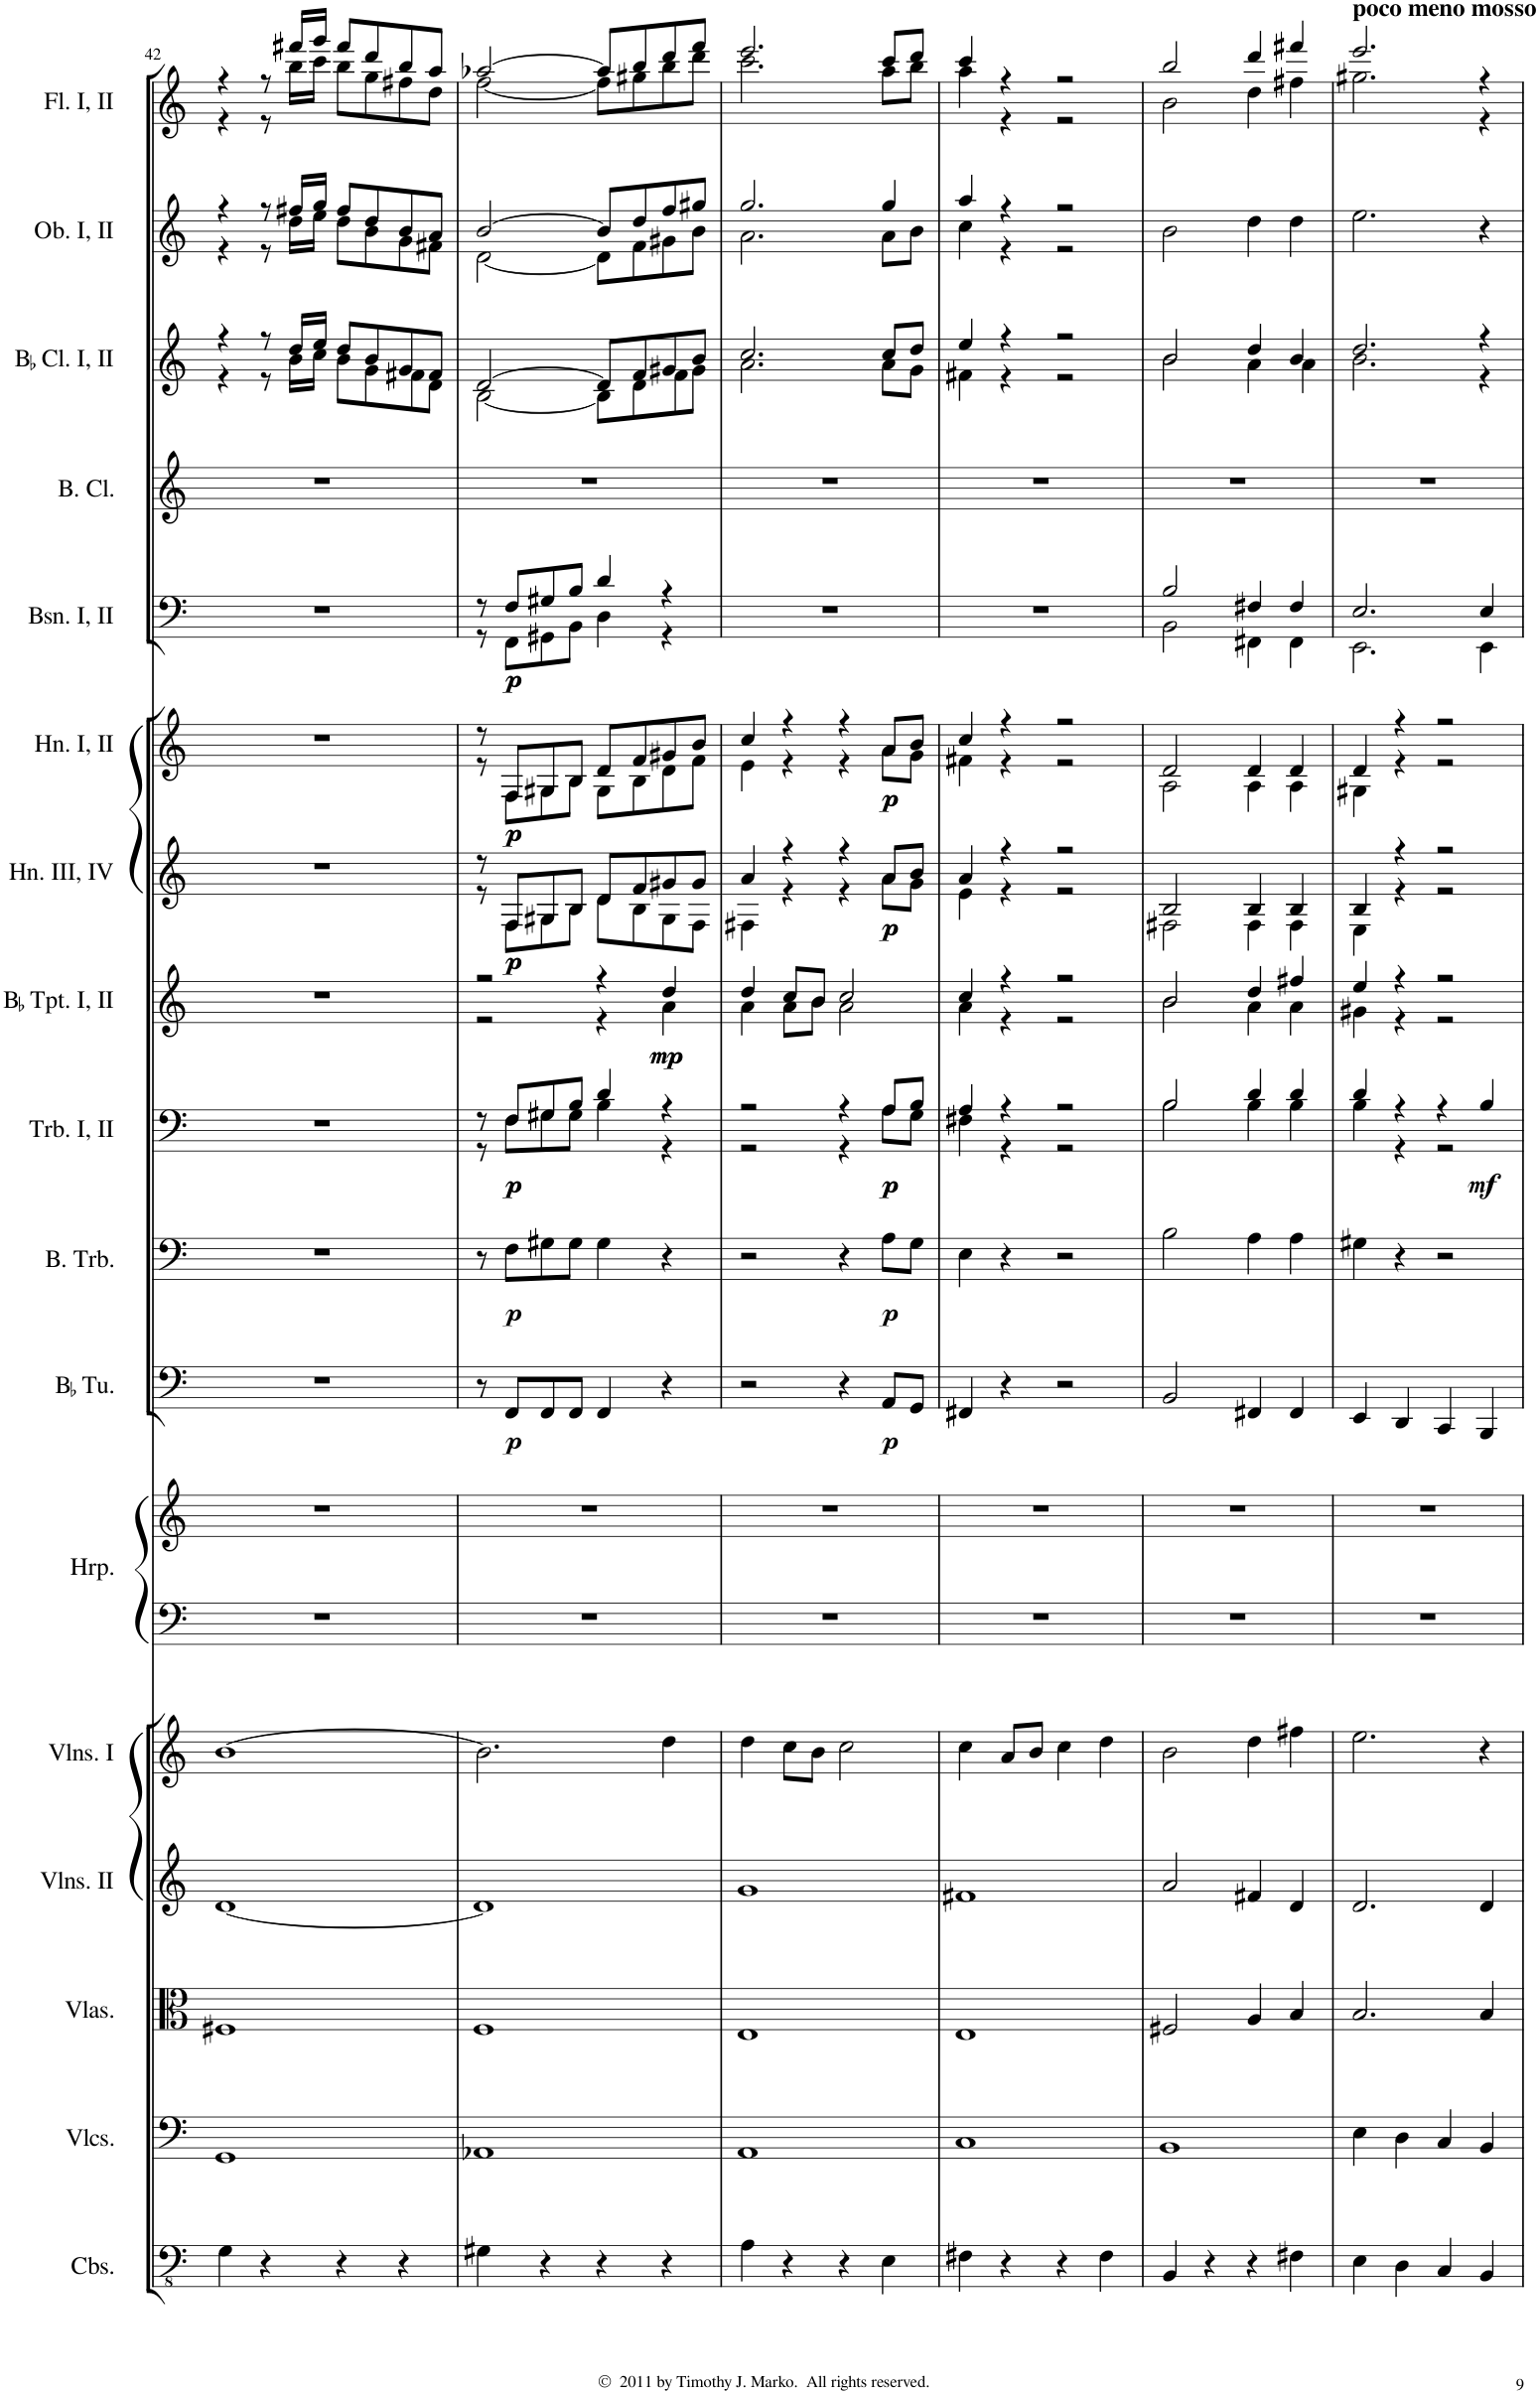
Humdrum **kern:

**kern	**kern	**kern	**kern	**kern	**kern	**kern	**kern	**dynam	**kern	**dynam	**kern	**dynam	**kern	**dynam	**kern	**dynam	**kern	**dynam	**kern	**dynam	**kern	**kern	**kern	**kern
*part17	*part16	*part15	*part14	*part13	*part12	*part12	*part11	*part11	*part10	*part10	*part9	*part9	*part8	*part8	*part7	*part7	*part6	*part6	*part5	*part5	*part4	*part3	*part2	*part1
*staff18	*staff17	*staff16	*staff15	*staff14	*staff13	*staff12	*staff11	*staff11	*staff10	*staff10	*staff9	*staff9	*staff8	*staff8	*staff7	*staff7	*staff6	*staff6	*staff5	*staff5	*staff4	*staff3	*staff2	*staff1
*I"Contrabasses	*I"Violoncellos	*I"Violas	*I"Violins II	*I"Violins I	*I"Harp	*	*I"BaccidentalFlat Tuba	*	*I"Bass Trombone	*	*I"Trombone I &amp; II	*	*I"BaccidentalFlat Trumpet I &amp; II	*	*I"Horn III &amp; IV	*	*I"Horn I &amp; II	*	*I"Bassoon I &amp; II	*	*I"Bass Clarinet	*I"BaccidentalFlat Clarinet I &amp; II	*I"Oboe I &amp; II	*I"Flute I &amp; II
*I'Cbs.	*I'Vlcs.	*I'Vlas.	*I'Vlns. II	*I'Vlns. I	*I'Hrp.	*	*I'BaccidentalFlat Tu.	*	*I'B. Trb.	*	*I'Trb. I, II	*	*I'BaccidentalFlat Tpt. I, II	*	*I'Hn. III, IV	*	*I'Hn. I, II	*	*I'Bsn. I, II	*	*I'B. Cl.	*I'BaccidentalFlat Cl. I, II	*I'Ob. I, II	*I'Fl. I, II
!!LO:PB:g=z
*clefFv4	*clefF4	*clefC3	*clefG2	*clefG2	*clefF4	*clefG2	*clefF4	*	*clefF4	*	*clefF4	*	*clefG2	*	*clefG2	*	*clefG2	*	*clefF4	*	*clefG2	*clefG2	*clefG2	*clefG2
*	*	*	*	*	*	*	*	*	*	*	*	*	*ITrd1c2	*	*ITrd4c7	*	*ITrd4c7	*	*	*	*ITrd8c14	*ITrd1c2	*	*
*k[]	*k[]	*k[]	*k[]	*k[]	*k[]	*k[]	*k[]	*	*k[]	*	*k[]	*	*k[]	*	*k[]	*	*k[]	*	*k[]	*	*k[]	*k[]	*k[]	*k[]
=42	=42	=42	=42	=42	=42	=42	=42	=42	=42	=42	=42	=42	=42	=42	=42	=42	=42	=42	=42	=42	=42	=42	=42	=42
*	*	*	*	*	*	*	*	*	*	*	*	*	*	*	*	*	*	*	*	*	*	*^	*^	*^
4GG\	1GG	1F#X	[1d	[1b	1r	1r	1r	.	1r	.	1r	.	1r	.	1r	.	1r	.	1r	.	1r	4r	4r	4r	4r	4r	4r
4r	.	.	.	.	.	.	.	.	.	.	.	.	.	.	.	.	.	.	.	.	.	8r	8r	8r	8r	8r	8r
.	.	.	.	.	.	.	.	.	.	.	.	.	.	.	.	.	.	.	.	.	.	16dd/LL	16b\LL	16ff#X/LL	16dd\LL	16fff#X/LL	16bb\LL
.	.	.	.	.	.	.	.	.	.	.	.	.	.	.	.	.	.	.	.	.	.	16ee/JJ	16cc\JJ	16gg/JJ	16ee\JJ	16ggg/JJ	16ccc\JJ
4r	.	.	.	.	.	.	.	.	.	.	.	.	.	.	.	.	.	.	.	.	.	8dd/L	8b\L	8ff#/L	8dd\L	8fff#/L	8bb\L
.	.	.	.	.	.	.	.	.	.	.	.	.	.	.	.	.	.	.	.	.	.	8b/	8g\	8dd/	8b\	8ddd/	8gg\
4r	.	.	.	.	.	.	.	.	.	.	.	.	.	.	.	.	.	.	.	.	.	8g/	8f#X\	8b/	8g\	8bb/	8ff#X\
.	.	.	.	.	.	.	.	.	.	.	.	.	.	.	.	.	.	.	.	.	.	8f#/J	8d\J	8a/J	8f#X\J	8aa/J	8dd\J
=43	=43	=43	=43	=43	=43	=43	=43	=43	=43	=43	=43	=43	=43	=43	=43	=43	=43	=43	=43	=43	=43	=43	=43	=43	=43	=43	=43
*	*	*	*	*	*	*	*	*	*	*	*^	*	*^	*	*^	*	*^	*	*^	*	*	*	*	*	*	*	*
4GG#X\	1AA-X	1F	1d]	2.b\]	1r	1r	8r	.	8r	.	8r	8r	.	2r	2r	.	8r	8r	.	8r	8r	.	8r	8r	.	1r	[2d/	[2B\	[2b/	[2d\	[2aa-X/	[2ff\
!	!	!	!	!	!	!	!	!LO:DY:b	!	!LO:DY:b	!	!	!LO:DY:b	!	!	!	!	!	!	!	!	!	!	!	!	!	!	!	!	!	!	!
!	!	!	!	!	!	!	!	!	!	!	!	!	!LO:DY:n=1:b	!	!	!	!	!	!LO:DY:b	!	!	!	!	!	!	!	!	!	!	!	!	!
!	!	!	!	!	!	!	!	!	!	!	!	!	!	!	!	!	!	!	!LO:DY:n=1:b	!	!	!LO:DY:b	!	!	!	!	!	!	!	!	!	!
!	!	!	!	!	!	!	!	!	!	!	!	!	!	!	!	!	!	!	!	!	!	!LO:DY:n=1:b	!	!	!LO:DY:b	!	!	!	!	!	!	!
!	!	!	!	!	!	!	!	!	!	!	!	!	!	!	!	!	!	!	!	!	!	!	!	!	!LO:DY:n=1:b	!	!	!	!	!	!	!
.	.	.	.	.	.	.	8FF/L	p	8F\L	p	8F/L	8F\L	p p	.	.	.	8F/L	8F\L	p p	8F/L	8F\L	p p	8F/L	8FF\L	p p	.	.	.	.	.	.	.
4r	.	.	.	.	.	.	8FF/	.	8G#X\	.	8G#X/	8G#\	.	.	.	.	8G#X/	8G#\	.	8G#X/	8G#\	.	8G#X/	8GG#X\	.	.	.	.	.	.	.	.
.	.	.	.	.	.	.	8FF/J	.	8G#\J	.	8B/J	8G#\J	.	.	.	.	8B/J	8B\J	.	8B/J	8B\J	.	8B/J	8BB\J	.	.	.	.	.	.	.	.
4r	.	.	.	.	.	.	4FF/	.	4G#\	.	4d/	4B\	.	4r	4r	.	8d/L	8d\L	.	8d/L	8G#\L	.	4d/	4D\	.	.	8d/L]	8B\L]	8b/L]	8d\L]	8aa-/L]	8ff\L]
.	.	.	.	.	.	.	.	.	.	.	.	.	.	.	.	.	8f/	8B\	.	8f/	8B\	.	.	.	.	.	8f/	8d\	8dd/	8f\	8bb/	8gg#X\
!	!	!	!	!	!	!	!	!	!	!	!	!	!	!	!	!LO:DY:b	!	!	!	!	!	!	!	!	!	!	!	!	!	!	!	!
!	!	!	!	!	!	!	!	!	!	!	!	!	!	!	!	!LO:DY:n=1:b	!	!	!	!	!	!	!	!	!	!	!	!	!	!	!	!
4r	.	.	.	4dd\	.	.	4r	.	4r	.	4r	4r	.	4dd/	4a\	mp mp	8g#X/	8G#\	.	8g#X/	8d\	.	4r	4r	.	.	8g#X/	8f\	8ff/	8g#X\	8ddd/	8bb\
.	.	.	.	.	.	.	.	.	.	.	.	.	.	.	.	.	8g#/J	8F\J	.	8b/J	8f\J	.	.	.	.	.	8b/J	8g#\J	8gg#X/J	8b\J	8fff/J	8ddd\J
*	*	*	*	*	*	*	*	*	*	*	*	*	*	*	*	*	*	*	*	*	*	*	*v	*v	*	*	*	*	*	*	*	*
=44	=44	=44	=44	=44	=44	=44	=44	=44	=44	=44	=44	=44	=44	=44	=44	=44	=44	=44	=44	=44	=44	=44	=44	=44	=44	=44	=44	=44	=44	=44	=44
4AA\	1AA	1E	1g	4dd\	1r	1r	2r	.	2r	.	2r	2r	.	4dd/	4a\	.	4a/	4F#X\	.	4cc/	4e\	.	1r	.	1r	2.cc/	2.a\	2.gg/	2.a\	2.eee/	2.ccc\
4r	.	.	.	8cc\L	.	.	.	.	.	.	.	.	.	8cc/L	8a\L	.	4r	4r	.	4r	4r	.	.	.	.	.	.	.	.	.	.
.	.	.	.	8b\J	.	.	.	.	.	.	.	.	.	8b/J	8b\J	.	.	.	.	.	.	.	.	.	.	.	.	.	.	.	.
4r	.	.	.	2cc\	.	.	4r	.	4r	.	4r	4r	.	2cc/	2a\	.	4r	4r	.	4r	4r	.	.	.	.	.	.	.	.	.	.
!	!	!	!	!	!	!	!	!LO:DY:b	!	!LO:DY:b	!	!	!LO:DY:b	!	!	!	!	!	!	!	!	!	!	!	!	!	!	!	!	!	!
!	!	!	!	!	!	!	!	!	!	!	!	!	!LO:DY:n=1:b	!	!	!	!	!	!LO:DY:b	!	!	!	!	!	!	!	!	!	!	!	!
!	!	!	!	!	!	!	!	!	!	!	!	!	!	!	!	!	!	!	!LO:DY:n=1:b	!	!	!LO:DY:b	!	!	!	!	!	!	!	!	!
!	!	!	!	!	!	!	!	!	!	!	!	!	!	!	!	!	!	!	!	!	!	!LO:DY:n=1:b	!	!	!	!	!	!	!	!	!
4EE\	.	.	.	.	.	.	8AA/L	p	8A\L	p	8A/L	8A\L	p p	.	.	.	8a/L	8a\L	p p	8a/L	8a\L	p p	.	.	.	8cc/L	8a\L	4gg/	8a\L	8ccc/L	8aa\L
.	.	.	.	.	.	.	8GG/J	.	8G\J	.	8B/J	8G\J	.	.	.	.	8b/J	8g\J	.	8b/J	8g\J	.	.	.	.	8dd/J	8g\J	.	8b\J	8ddd/J	8bb\J
=45	=45	=45	=45	=45	=45	=45	=45	=45	=45	=45	=45	=45	=45	=45	=45	=45	=45	=45	=45	=45	=45	=45	=45	=45	=45	=45	=45	=45	=45	=45	=45
4FF#X\	1C	1E	1f#X	4cc\	1r	1r	4FF#X/	.	4E\	.	4A/	4F#X\	.	4cc/	4a\	.	4a/	4e\	.	4cc/	4f#X\	.	1r	.	1r	4ee/	4f#X\	4aa/	4cc\	4ccc/	4aa\
4r	.	.	.	8a/L	.	.	4r	.	4r	.	4r	4r	.	4r	4r	.	4r	4r	.	4r	4r	.	.	.	.	4r	4r	4r	4r	4r	4r
.	.	.	.	8b/J	.	.	.	.	.	.	.	.	.	.	.	.	.	.	.	.	.	.	.	.	.	.	.	.	.	.	.
4r	.	.	.	4cc\	.	.	2r	.	2r	.	2r	2r	.	2r	2r	.	2r	2r	.	2r	2r	.	.	.	.	2r	2r	2r	2r	2r	2r
4FF#\	.	.	.	4dd\	.	.	.	.	.	.	.	.	.	.	.	.	.	.	.	.	.	.	.	.	.	.	.	.	.	.	.
*	*	*	*	*	*	*	*	*	*	*	*	*	*	*	*	*	*	*	*	*	*	*	*	*	*	*	*	*v	*v	*	*
=46	=46	=46	=46	=46	=46	=46	=46	=46	=46	=46	=46	=46	=46	=46	=46	=46	=46	=46	=46	=46	=46	=46	=46	=46	=46	=46	=46	=46	=46	=46
*	*	*	*	*	*	*	*	*	*	*	*	*	*	*	*	*	*	*	*	*	*	*	*^	*	*	*	*	*	*	*
4BBB/	1BB	2F#X/	2a/	2b\	1r	1r	2BB/	.	2B\	.	2B/	2B\	.	2b/	2b\	.	2B/	2F#X\	.	2d/	2A\	.	2B/	2BB\	.	1r	2b/	2b\	2b\	2bb/	2b\
4r	.	.	.	.	.	.	.	.	.	.	.	.	.	.	.	.	.	.	.	.	.	.	.	.	.	.	.	.	.	.	.
4r	.	4A/	4f#X/	4dd\	.	.	4FF#X/	.	4A\	.	4d/	4B\	.	4dd/	4a\	.	4B/	4F#\	.	4d/	4A\	.	4F#X/	4FF#X\	.	.	4dd/	4a\	4dd\	4ddd/	4dd\
4FF#X\	.	4B/	4d/	4ff#X\	.	.	4FF#/	.	4A\	.	4d/	4B\	.	4ff#X/	4a\	.	4B/	4F#\	.	4d/	4A\	.	4F#/	4FF#\	.	.	4b/	4a\	4dd\	4fff#X/	4ff#X\
=47	=47	=47	=47	=47	=47	=47	=47	=47	=47	=47	=47	=47	=47	=47	=47	=47	=47	=47	=47	=47	=47	=47	=47	=47	=47	=47	=47	=47	=47	=47	=47
!	!	!	!	!	!	!	!	!	!	!	!	!	!	!	!	!	!	!	!	!	!	!	!	!	!	!	!	!	!	!LO:TX:a:B:t=poco meno mosso	!
4EE\	4E\	2.B/	2.d/	2.ee\	1r	1r	4EE/	.	4G#X\	.	4d/	4B\	.	4ee/	4g#X\	.	4B/	4E\	.	4d/	4G#X\	.	2.E/	2.EE\	.	1r	2.dd/	2.b\	2.ee\	2.eee/	2.gg#X\
4DD\	4D\	.	.	.	.	.	4DD/	.	4r	.	4r	4r	.	4r	4r	.	4r	4r	.	4r	4r	.	.	.	.	.	.	.	.	.	.
4CC/	4C/	.	.	.	.	.	4CC/	.	2r	.	4r	2r	.	2r	2r	.	2r	2r	.	2r	2r	.	.	.	.	.	.	.	.	.	.
!	!	!	!	!	!	!	!	!	!	!	!	!	!LO:DY:b	!	!	!	!	!	!	!	!	!	!	!	!	!	!	!	!	!	!
4BBB/	4BB/	4B/	4d/	4r	.	.	4BBB/	.	.	.	4B/	.	mf	.	.	.	.	.	.	.	.	.	4E/	4EE\	.	.	4r	4r	4r	4r	4r
*	*	*	*	*	*	*	*	*	*	*	*v	*v	*	*	*	*	*v	*v	*	*v	*v	*	*v	*v	*	*	*v	*v	*	*v	*v
*	*	*	*	*	*	*	*	*	*	*	*	*	*v	*v	*	*	*	*	*	*	*	*	*	*	*
=	=	=	=	=	=	=	=	=	=	=	=	=	=	=	=	=	=	=	=	=	=	=	=	=
*-	*-	*-	*-	*-	*-	*-	*-	*-	*-	*-	*-	*-	*-	*-	*-	*-	*-	*-	*-	*-	*-	*-	*-	*-
